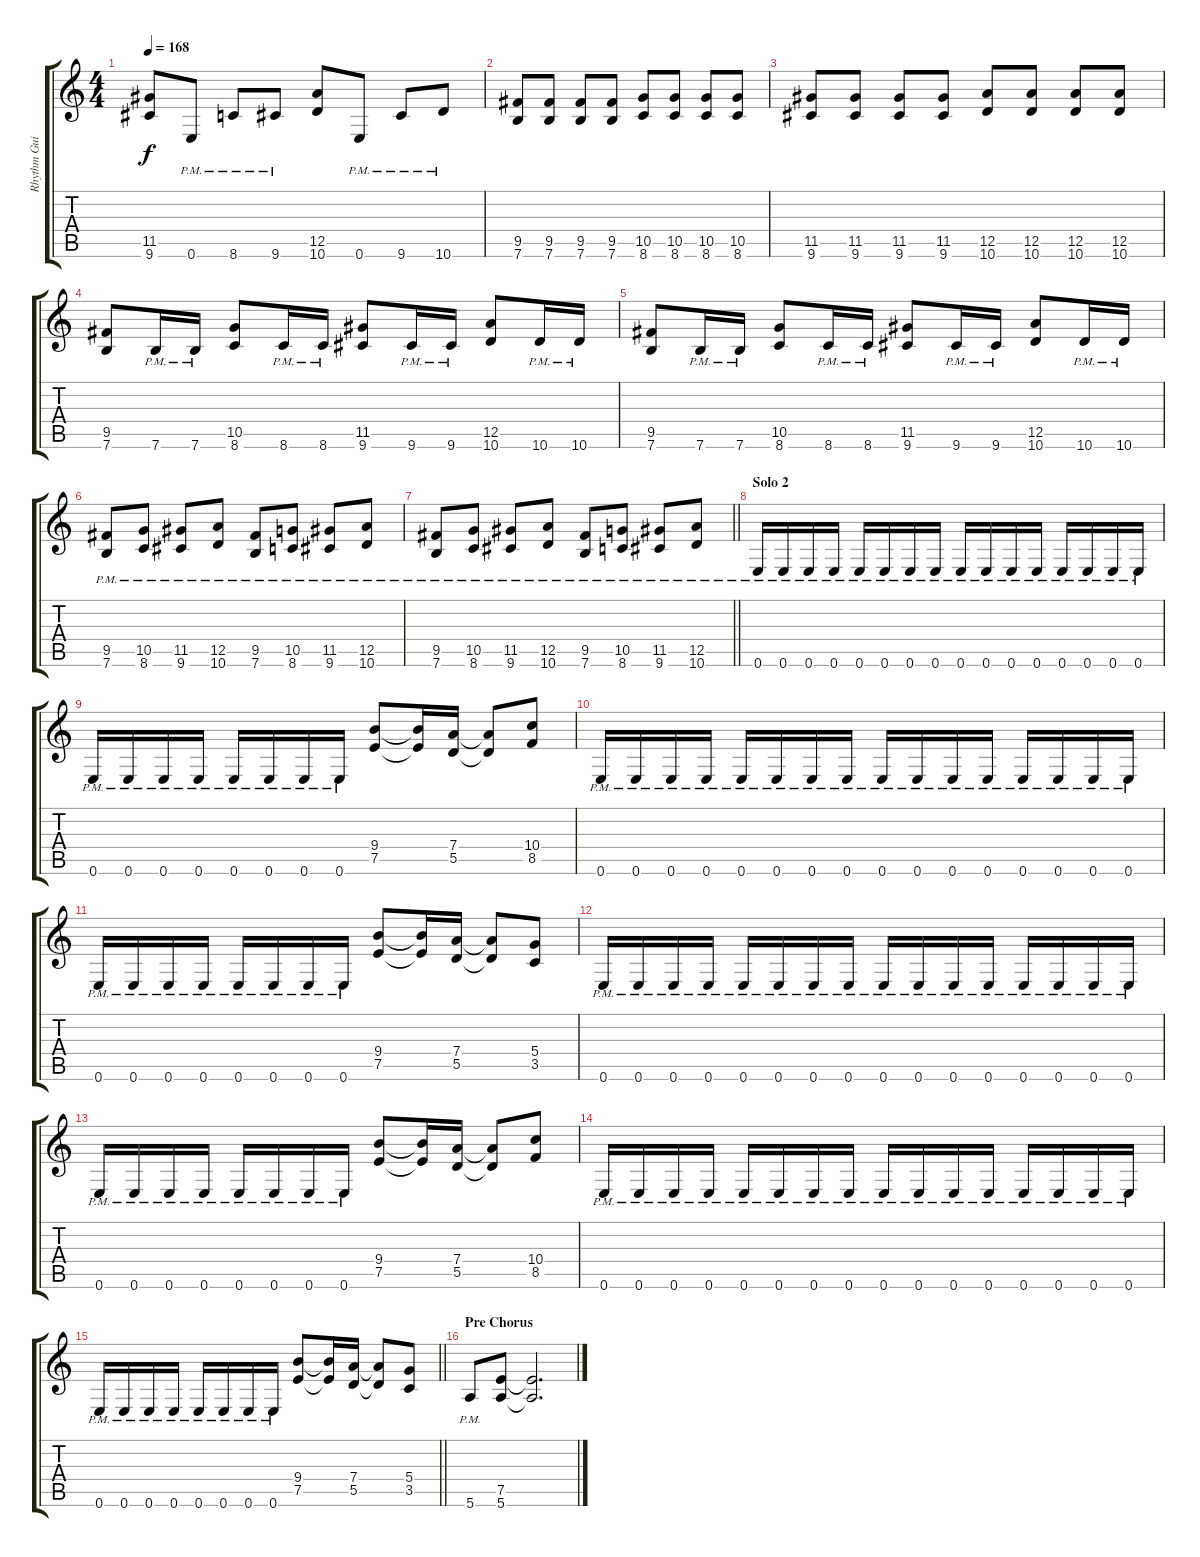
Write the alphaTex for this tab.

\track ("Rhythm Guitar 1" "Rhythm Gui") {instrument distortionguitar}
\staff {score tabs}
\tuning (E4 B3 G3 D3 A2 E2) {hide}
\ts (4 4)
\tempo 168
\clef g2
\ks c
(11.5 9.6).8{dy f} 0.6{pm}.8 8.6{pm}.8 9.6{pm}.8 (12.5 10.6).8 0.6{pm}.8 9.6{pm}.8 10.6{pm}.8 |
(9.5 7.6).8 (9.5 7.6).8 (9.5 7.6).8 (9.5 7.6).8 (10.5 8.6).8 (10.5 8.6).8 (10.5 8.6).8 (10.5 8.6).8 |
(11.5 9.6).8 (11.5 9.6).8 (11.5 9.6).8 (11.5 9.6).8 (12.5 10.6).8 (12.5 10.6).8 (12.5 10.6).8 (12.5 10.6).8 |
(9.5 7.6).8 7.6{pm}.16 7.6{pm}.16 (10.5 8.6).8 8.6{pm}.16 8.6{pm}.16 (11.5 9.6).8 9.6{pm}.16 9.6{pm}.16 (12.5 10.6).8 10.6{pm}.16 10.6{pm}.16 |
(9.5 7.6).8 7.6{pm}.16 7.6{pm}.16 (10.5 8.6).8 8.6{pm}.16 8.6{pm}.16 (11.5 9.6).8 9.6{pm}.16 9.6{pm}.16 (12.5 10.6).8 10.6{pm}.16 10.6{pm}.16 |
(9.5{pm} 7.6{pm}).8 (10.5{pm} 8.6{pm}).8 (11.5{pm} 9.6{pm}).8 (12.5{pm} 10.6{pm}).8 (9.5{pm} 7.6{pm}).8 (10.5{pm} 8.6{pm}).8 (11.5{pm} 9.6{pm}).8 (12.5{pm} 10.6{pm}).8 |
\barLineRight lightlight
(9.5{pm} 7.6{pm}).8 (10.5{pm} 8.6{pm}).8 (11.5{pm} 9.6{pm}).8 (12.5{pm} 10.6{pm}).8 (9.5{pm} 7.6{pm}).8 (10.5{pm} 8.6{pm}).8 (11.5{pm} 9.6{pm}).8 (12.5{pm} 10.6{pm}).8 |
\section ("" "Solo 2")
0.6{pm}.16 0.6{pm}.16 0.6{pm}.16 0.6{pm}.16 0.6{pm}.16 0.6{pm}.16 0.6{pm}.16 0.6{pm}.16 0.6{pm}.16 0.6{pm}.16 0.6{pm}.16 0.6{pm}.16 0.6{pm}.16 0.6{pm}.16 0.6{pm}.16 0.6{pm}.16 |
0.6{pm}.16 0.6{pm}.16 0.6{pm}.16 0.6{pm}.16 0.6{pm}.16 0.6{pm}.16 0.6{pm}.16 0.6{pm}.16 (9.4 7.5).8 (9.4{t} 7.5{t}).16 (7.4 5.5).16 (7.4{t} 5.5{t}).8 (10.4 8.5).8 |
0.6{pm}.16 0.6{pm}.16 0.6{pm}.16 0.6{pm}.16 0.6{pm}.16 0.6{pm}.16 0.6{pm}.16 0.6{pm}.16 0.6{pm}.16 0.6{pm}.16 0.6{pm}.16 0.6{pm}.16 0.6{pm}.16 0.6{pm}.16 0.6{pm}.16 0.6{pm}.16 |
0.6{pm}.16 0.6{pm}.16 0.6{pm}.16 0.6{pm}.16 0.6{pm}.16 0.6{pm}.16 0.6{pm}.16 0.6{pm}.16 (9.4 7.5).8 (9.4{t} 7.5{t}).16 (7.4 5.5).16 (7.4{t} 5.5{t}).8 (5.4 3.5).8 |
0.6{pm}.16 0.6{pm}.16 0.6{pm}.16 0.6{pm}.16 0.6{pm}.16 0.6{pm}.16 0.6{pm}.16 0.6{pm}.16 0.6{pm}.16 0.6{pm}.16 0.6{pm}.16 0.6{pm}.16 0.6{pm}.16 0.6{pm}.16 0.6{pm}.16 0.6{pm}.16 |
0.6{pm}.16 0.6{pm}.16 0.6{pm}.16 0.6{pm}.16 0.6{pm}.16 0.6{pm}.16 0.6{pm}.16 0.6{pm}.16 (9.4 7.5).8 (9.4{t} 7.5{t}).16 (7.4 5.5).16 (7.4{t} 5.5{t}).8 (10.4 8.5).8 |
0.6{pm}.16 0.6{pm}.16 0.6{pm}.16 0.6{pm}.16 0.6{pm}.16 0.6{pm}.16 0.6{pm}.16 0.6{pm}.16 0.6{pm}.16 0.6{pm}.16 0.6{pm}.16 0.6{pm}.16 0.6{pm}.16 0.6{pm}.16 0.6{pm}.16 0.6{pm}.16 |
\barLineRight lightlight
0.6{pm}.16 0.6{pm}.16 0.6{pm}.16 0.6{pm}.16 0.6{pm}.16 0.6{pm}.16 0.6{pm}.16 0.6{pm}.16 (9.4 7.5).8 (9.4{t} 7.5{t}).16 (7.4 5.5).16 (7.4{t} 5.5{t}).8 (5.4 3.5).8 |
\section ("" "Pre Chorus")
5.6{pm}.8 (7.5 5.6).8 (7.5{t} 5.6{t}).2{d}
